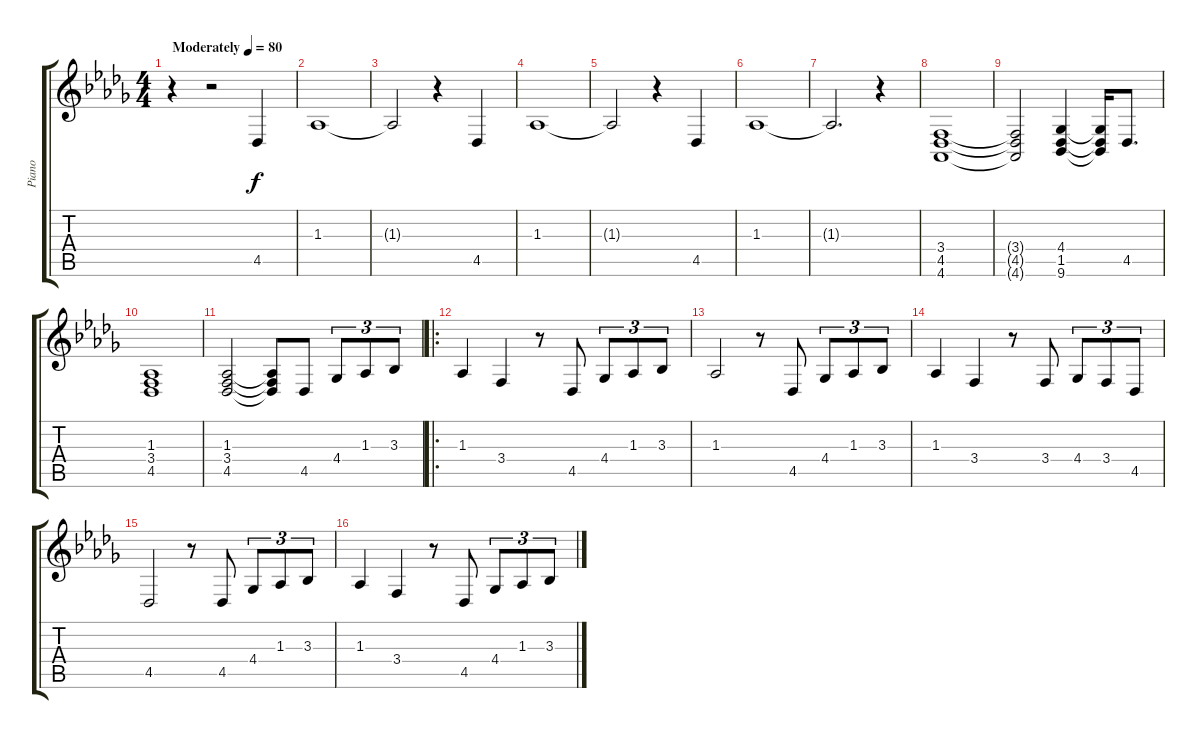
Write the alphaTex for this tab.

\track ("Piano" "Piano") {instrument electricgrandpiano}
\staff {score tabs}
\tuning (E4 B3 G3 D3 A2 E2) {hide}
\ts (4 4)
\tempo (80 "Moderately")
\clef g2
\ks db
r.4{dy f instrument electricgrandpiano} r.2 4.5.4 |
1.3.1 |
1.3{t}.2 r.4 4.5.4 |
1.3.1 |
1.3{t}.2 r.4 4.5.4 |
1.3.1 |
1.3{t}.2{d} r.4 |
(3.4 4.5 4.6).1 |
(3.4{t} 4.5{t} 4.6{t}).2 (4.4 1.5 9.6).4 (4.4{t} 1.5{t} 9.6{t}).16 4.5.8{d} |
(1.3 3.4 4.5).1 |
(1.3 3.4 4.5).2 (1.3{t} 3.4{t} 4.5{t}).8 4.5.8 4.4.8{tu (3 2)} 1.3.8{tu (3 2)} 3.3.8{tu (3 2)} |
\ro
1.3.4 3.4.4 r.8 4.5.8 4.4.8{tu (3 2)} 1.3.8{tu (3 2)} 3.3.8{tu (3 2)} |
1.3.2 r.8 4.5.8 4.4.8{tu (3 2)} 1.3.8{tu (3 2)} 3.3.8{tu (3 2)} |
1.3.4 3.4.4 r.8 3.4.8 4.4.8{tu (3 2)} 3.4.8{tu (3 2)} 4.5.8{tu (3 2)} |
4.5.2 r.8 4.5.8 4.4.8{tu (3 2)} 1.3.8{tu (3 2)} 3.3.8{tu (3 2)} |
1.3.4 3.4.4 r.8 4.5.8 4.4.8{tu (3 2)} 1.3.8{tu (3 2)} 3.3.8{tu (3 2)}
